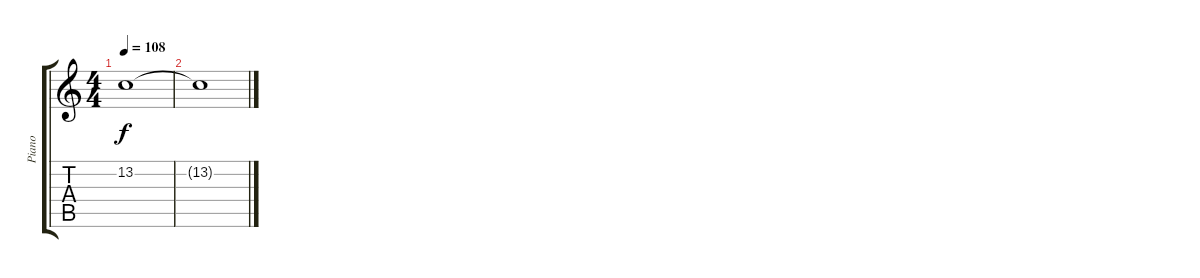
\track ("Piano" "Piano") {instrument acousticgrandpiano}
\staff {score tabs}
\tuning (E4 B3 G3 D3 A2 E2) {hide}
\ts (4 4)
\tempo 108
\clef g2
\ks c
13.2{t}.1{dy f} |
13.2{t}.1
